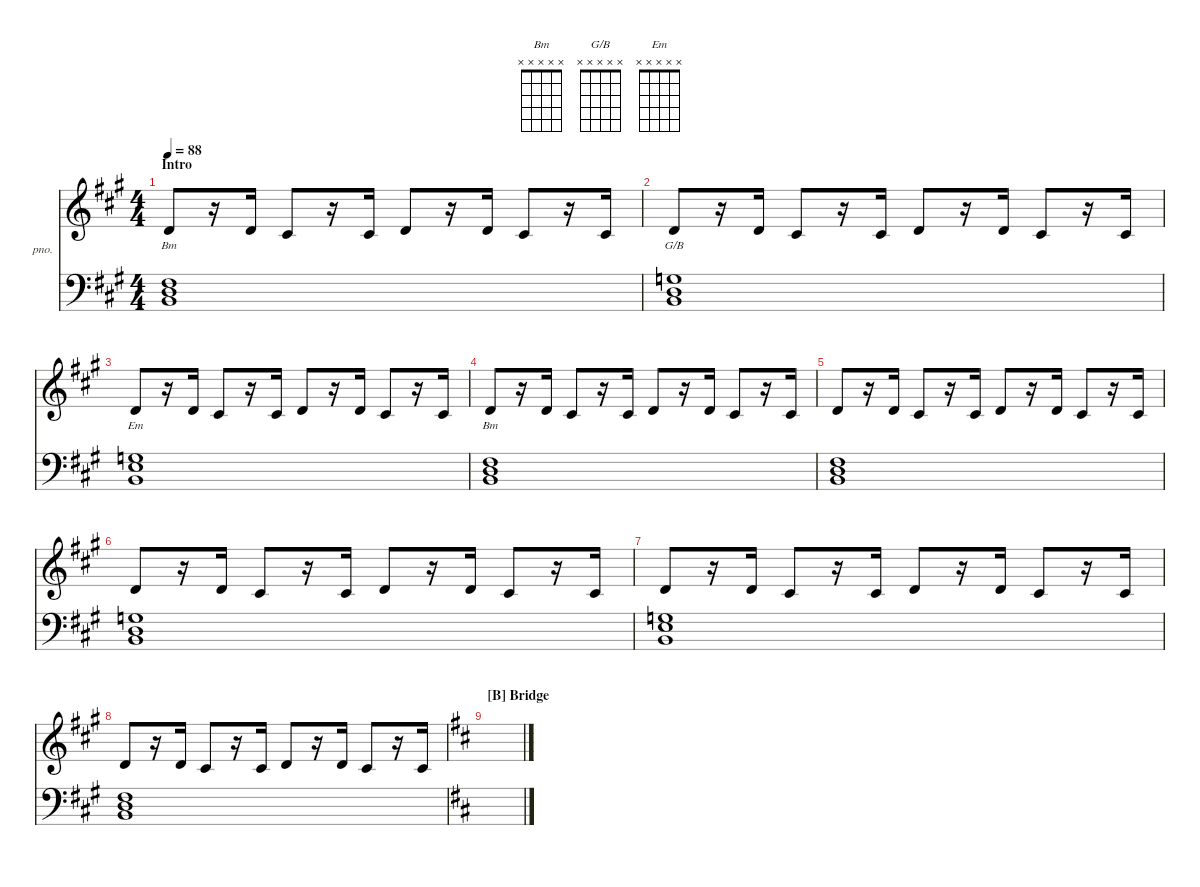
\defaultSystemsLayout 4
\hideDynamics
\bracketExtendMode nobrackets
\firstSystemTrackNameOrientation horizontal
\otherSystemsTrackNameOrientation horizontal
\track ("Acoustic Piano" "pno.") {defaultSystemsLayout 2 solo instrument acousticgrandpiano}
\staff {score}
\tuning (E4 B3 G3 D3 A2 E2)
\ts (4 4)
\section ("" "Intro")
\tempo 88
\clef g2
\scale
1.08798
\ks f#minor
3.2{acc forcenatural}.8{dy pp instrument acousticgrandpiano beam Up} r.16{beam Up} 7.3{acc forcenatural}.16{beam Up} 6.3{acc #}.8{beam Up} r.16{beam Up} 6.3{acc #}.16{beam Up} 3.2{acc forcenatural}.8{beam Up} r.16{beam Up} 7.3{acc forcenatural}.16{beam Up} 11.4{acc #}.8{beam Up} r.16{beam Up} 6.3{acc #}.16{beam Up} |
\scale
0.912023 3.2{acc forcenatural}.8{beam Up} r.16{beam Up} 7.3{acc forcenatural}.16{beam Up} 6.3{acc #}.8{beam Up} r.16{beam Up} 6.3{acc #}.16{beam Up} 3.2{acc forcenatural}.8{beam Up} r.16{beam Up} 7.3{acc forcenatural}.16{beam Up} 11.4{acc #}.8{beam Up} r.16{beam Up} 6.3{acc #}.16{beam Up} |
\scale
1.05468 3.2{acc forcenatural}.8{beam Up} r.16{beam Up} 7.3{acc forcenatural}.16{beam Up} 6.3{acc #}.8{beam Up} r.16{beam Up} 6.3{acc #}.16{beam Up} 3.2{acc forcenatural}.8{beam Up} r.16{beam Up} 7.3{acc forcenatural}.16{beam Up} 11.4{acc #}.8{beam Up} r.16{beam Up} 6.3{acc #}.16{beam Up} |
\scale
0.945316 3.2{acc forcenatural}.8{beam Up} r.16{beam Up} 7.3{acc forcenatural}.16{beam Up} 6.3{acc #}.8{beam Up} r.16{beam Up} 6.3{acc #}.16{beam Up} 3.2{acc forcenatural}.8{beam Up} r.16{beam Up} 7.3{acc forcenatural}.16{beam Up} 11.4{acc #}.8{beam Up} r.16{beam Up} 6.3{acc #}.16{beam Up} |
\scale
1.07047 3.2{acc forcenatural}.8{beam Up} r.16{beam Up} 7.3{acc forcenatural}.16{beam Up} 6.3{acc #}.8{beam Up} r.16{beam Up} 6.3{acc #}.16{beam Up} 3.2{acc forcenatural}.8{beam Up} r.16{beam Up} 7.3{acc forcenatural}.16{beam Up} 11.4{acc #}.8{beam Up} r.16{beam Up} 6.3{acc #}.16{beam Up} |
\scale
0.929526 3.2{acc forcenatural}.8{beam Up} r.16{beam Up} 7.3{acc forcenatural}.16{beam Up} 6.3{acc #}.8{beam Up} r.16{beam Up} 6.3{acc #}.16{beam Up} 3.2{acc forcenatural}.8{beam Up} r.16{beam Up} 7.3{acc forcenatural}.16{beam Up} 11.4{acc #}.8{beam Up} r.16{beam Up} 6.3{acc #}.16{beam Up} |
\scale
1.05026 3.2{acc forcenatural}.8{beam Up} r.16{beam Up} 7.3{acc forcenatural}.16{beam Up} 6.3{acc #}.8{beam Up} r.16{beam Up} 6.3{acc #}.16{beam Up} 3.2{acc forcenatural}.8{beam Up} r.16{beam Up} 7.3{acc forcenatural}.16{beam Up} 11.4{acc #}.8{beam Up} r.16{beam Up} 6.3{acc #}.16{beam Up} |
\scale
0.949737 3.2{acc forcenatural}.8{beam Up} r.16{beam Up} 7.3{acc forcenatural}.16{beam Up} 6.3{acc #}.8{beam Up} r.16{beam Up} 6.3{acc #}.16{beam Up} 3.2{acc forcenatural}.8{beam Up} r.16{beam Up} 7.3{acc forcenatural}.16{beam Up} 11.4{acc #}.8{beam Up} r.16{beam Up} 6.3{acc #}.16{beam Up} |
\section ("B" "Bridge")
\scale
1.05468
\ks bminor
|
\scale
0.945316 |
\scale
1.05468 |
\scale
0.945316 |
\scale
1.05468 |
\scale
0.945316 |
\scale
1.05026 |
\scale
0.949737
\staff {score}
\tuning (G2 D2 A1 E1 B0)
\chord ("Bm" x x x x x)
\chord ("G/B" x x x x x)
\chord ("Em" x x x x x)
\clef f4
\ottava regular
\simile none
\scale
1.08798
\ks f#minor
(4.1{acc forcenatural} 12.2{acc forcenatural} 21.3{acc #}).1{ch "Bm" dy mf beam Down} |
\scale
0.912023 (9.2{acc forcenatural} 17.3{acc forcenatural} 27.4{acc forcenatural}).1{ch "G/B" beam Up} |
\scale
1.05468 (4.1{acc forcenatural} 24.4{acc forcenatural} 32.5{acc forcenatural}).1{ch "Em" beam Up} |
\scale
0.945316 (4.1{acc forcenatural} 12.2{acc forcenatural} 21.3{acc #}).1{ch "Bm" beam Down} |
\scale
1.07047 (4.1{acc forcenatural} 12.2{acc forcenatural} 21.3{acc #}).1{beam Down} |
\scale
0.929526 (9.2{acc forcenatural} 17.3{acc forcenatural} 27.4{acc forcenatural}).1{beam Down} |
\scale
1.05026 (4.1{acc forcenatural} 24.4{acc forcenatural} 32.5{acc forcenatural}).1{beam Down} |
\scale
0.949737 (4.1{acc forcenatural} 12.2{acc forcenatural} 21.3{acc #}).1{beam Down} |
\scale
1.05468
\ks bminor
|
\scale
0.945316 |
\scale
1.05468 |
\scale
0.945316 |
\scale
1.05468 |
\scale
0.945316 |
\scale
1.05026 |
\scale
0.949737
